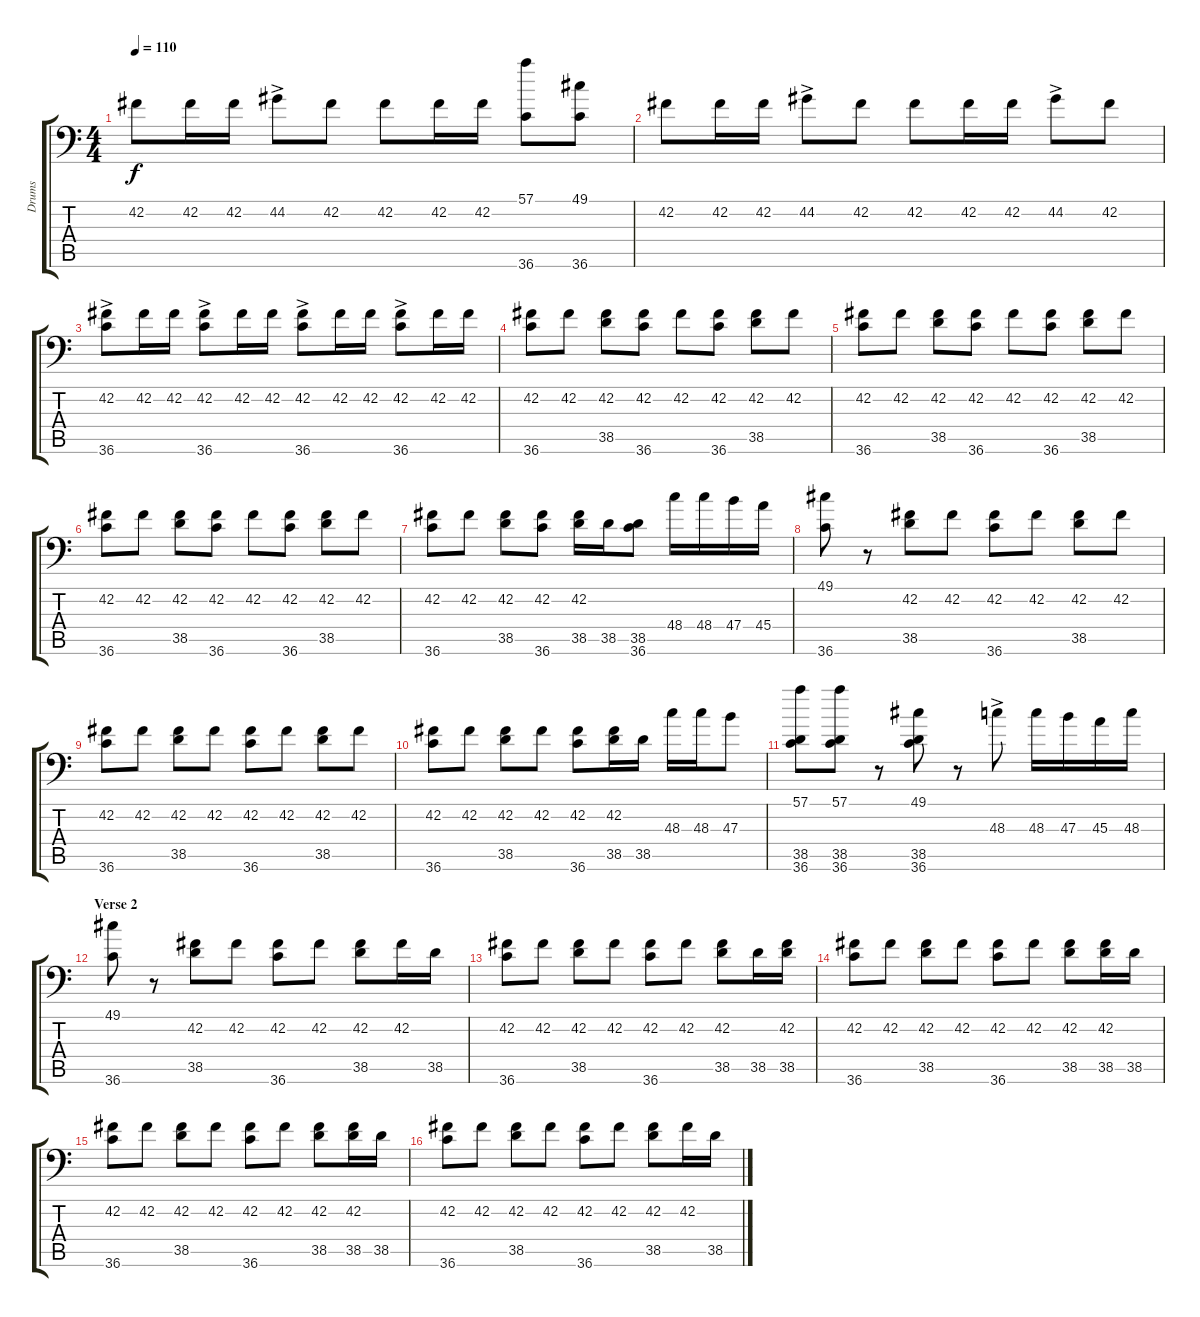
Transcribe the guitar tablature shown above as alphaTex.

\track ("Drums" "Drums") {instrument acousticgrandpiano}
\staff {score tabs}
\tuning (C-1 C-1 C-1 C-1 C-1 C-1) {hide}
\ts (4 4)
\tempo 110
\clef f4
\ks c
42.2.8{dy f} 42.2.16 42.2.16 44.2{ac}.8 42.2.8 42.2.8 42.2.16 42.2.16 (57.1 36.6).8 (49.1 36.6).8 |
42.2.8 42.2.16 42.2.16 44.2{ac}.8 42.2.8 42.2.8 42.2.16 42.2.16 44.2{ac}.8 42.2.8 |
(42.2{ac} 36.6).8 42.2.16 42.2.16 (42.2{ac} 36.6).8 42.2.16 42.2.16 (42.2{ac} 36.6).8 42.2.16 42.2.16 (42.2{ac} 36.6).8 42.2.16 42.2.16 |
(42.2 36.6).8 42.2.8 (42.2 38.5).8 (42.2 36.6).8 42.2.8 (42.2 36.6).8 (42.2 38.5).8 42.2.8 |
(42.2 36.6).8 42.2.8 (42.2 38.5).8 (42.2 36.6).8 42.2.8 (42.2 36.6).8 (42.2 38.5).8 42.2.8 |
(42.2 36.6).8 42.2.8 (42.2 38.5).8 (42.2 36.6).8 42.2.8 (42.2 36.6).8 (42.2 38.5).8 42.2.8 |
(42.2 36.6).8 42.2.8 (42.2 38.5).8 (42.2 36.6).8 (42.2 38.5).16 38.5.16 (38.5 36.6).8 48.4.16 48.4.16 47.4.16 45.4.16 |
(49.1 36.6).8 r.8 (42.2 38.5).8 42.2.8 (42.2 36.6).8 42.2.8 (42.2 38.5).8 42.2.8 |
(42.2 36.6).8 42.2.8 (42.2 38.5).8 42.2.8 (42.2 36.6).8 42.2.8 (42.2 38.5).8 42.2.8 |
(42.2 36.6).8 42.2.8 (42.2 38.5).8 42.2.8 (42.2 36.6).8 (42.2 38.5).16 38.5.16 48.3.16 48.3.16 47.3.8 |
(57.1 38.5 36.6).8 (57.1 38.5 36.6).8 r.8 (49.1 38.5 36.6).8 r.8 48.3{ac}.8 48.3.16 47.3.16 45.3.16 48.3.16 |
\section ("" "Verse 2")
(49.1 36.6).8 r.8 (42.2 38.5).8 42.2.8 (42.2 36.6).8 42.2.8 (42.2 38.5).8 42.2.16 38.5.16 |
(42.2 36.6).8 42.2.8 (42.2 38.5).8 42.2.8 (42.2 36.6).8 42.2.8 (42.2 38.5).8 38.5.16 (42.2 38.5).16 |
(42.2 36.6).8 42.2.8 (42.2 38.5).8 42.2.8 (42.2 36.6).8 42.2.8 (42.2 38.5).8 (42.2 38.5).16 38.5.16 |
(42.2 36.6).8 42.2.8 (42.2 38.5).8 42.2.8 (42.2 36.6).8 42.2.8 (42.2 38.5).8 (42.2 38.5).16 38.5.16 |
(42.2 36.6).8 42.2.8 (42.2 38.5).8 42.2.8 (42.2 36.6).8 42.2.8 (42.2 38.5).8 42.2.16 38.5.16
